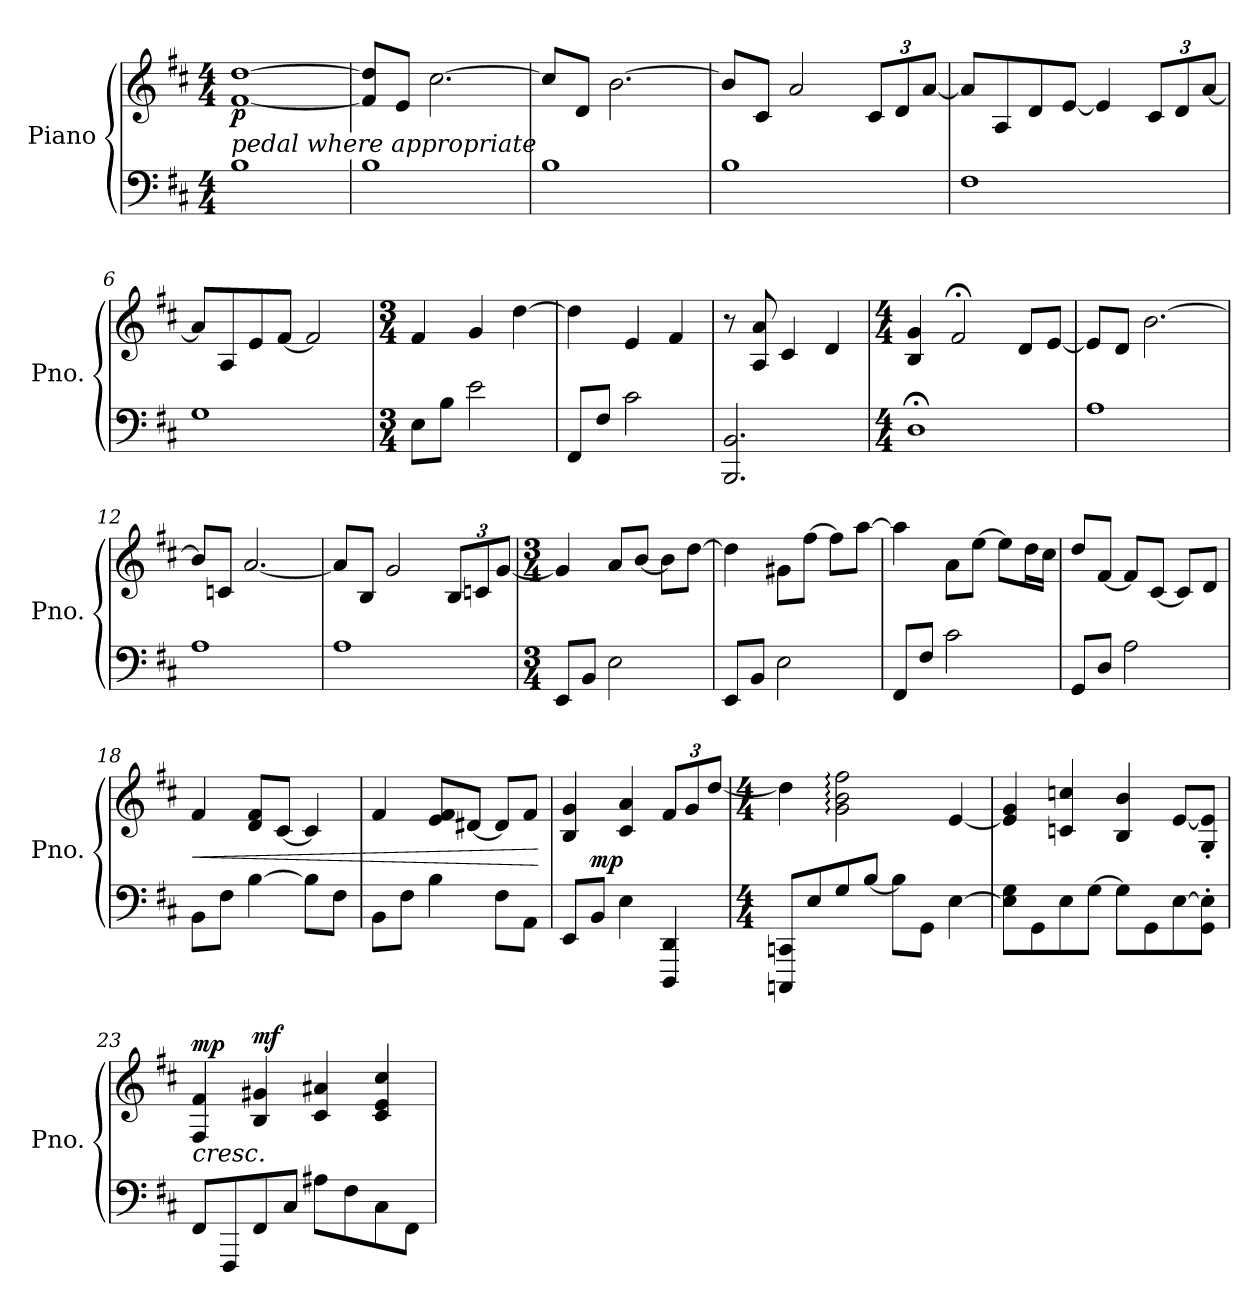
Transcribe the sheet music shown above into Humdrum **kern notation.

**kern	**kern	**dynam
*part1	*part1	*part1
*staff2	*staff1	*staff1/2
*I"Piano	*	*
*I'Pno.	*	*
*clefF4	*clefG2	*
*k[f#c#]	*k[f#c#]	*
*M4/4	*M4/4	*
*MM72	*MM72	*
=1	=1	=1
!LO:TX:a:i:t=pedal where appropriate	!	!
!	!	!LO:DY:b
1B	[1f# [1dd	p
=2	=2	=2
1B	8f#/] 8dd/]L	.
.	8e/J	.
.	[2.cc#\	.
=3	=3	=3
1B	8cc#/L]	.
.	8d/J	.
.	[2.b\	.
=4	=4	=4
1B	8b/L]	.
.	8c#/J	.
.	2a/	.
*	*Xbrackettup	*
.	12c#/L	.
.	12d/	.
.	[12a/J	.
=5	=5	=5
1F#	8a/L]	.
.	8A/	.
.	8d/	.
.	[8e/J	.
.	4e/]	.
.	12c#/L	.
.	12d/	.
.	[12a/J	.
=6	=6	=6
1G	8a/L]	.
.	8A/	.
.	8e/	.
.	[8f#/J	.
.	2f#/]	.
!!LO:LB:g=z
=7	=7	=7
*M3/4	*M3/4	*
8E\L	4f#/	.
8B\J	.	.
2e\	4g/	.
.	[4dd\	.
=8	=8	=8
8FF#/L	4dd\]	.
8F#/J	.	.
2c#\	4e/	.
.	4f#/	.
=9	=9	=9
2.BBB/ 2.BB/	8r	.
.	8A/ 8a/	.
.	4c#/	.
.	4d/	.
=10	=10	=10
*M4/4	*M4/4	*
1D;<	4B/ 4g/	.
*	*MM50	*
.	2f#;</	.
*	*MM72	*
.	8d/L	.
.	[8e/J	.
=11	=11	=11
1A	8e/L]	.
.	8d/J	.
.	[2.b\	.
=12	=12	=12
1A	8b/L]	.
.	8cn/J	.
.	[2.a/	.
=13	=13	=13
1A	8a/L]	.
.	8B/J	.
.	2g/	.
.	12B/L	.
.	12cn/	.
.	[12g/J	.
!!LO:LB:g=z
=14	=14	=14
*M3/4	*M3/4	*
8EE/L	4g/]	.
8BB/J	.	.
2E\	8a/L	.
.	[8b/J	.
.	8b\L]	.
.	[8dd\J	.
=15	=15	=15
8EE/L	4dd\]	.
8BB/J	.	.
2E\	8g#X\L	.
.	[8ff#\J	.
.	8ff#\L]	.
.	[8aa\J	.
=16	=16	=16
8FF#/L	4aa\]	.
8F#/J	.	.
2c#\	8a\L	.
.	[8ee\J	.
.	8ee\L]	.
.	16dd\L	.
.	16cc#\JJ	.
=17	=17	=17
8GG/L	8dd/L	.
8D/J	[8f#/J	.
2A\	8f#/L]	.
.	[8c#/J	.
.	8c#/L]	.
.	8d/J	.
=18	=18	=18
!	!	!LO:HP:b
8BB\L	4f#/	<
8F#\J	.	.
[4B\	8d/ 8f#/L	.
.	[8c#/J	.
8B\L]	4c#/]	.
8F#\J	.	.
=19	=19	=19
8BB\L	4f#/	.
8F#\J	.	.
4B\	8e/ 8f#/L	.
.	[8d#X/J	.
8F#\L	8d#/L]	.
8AA\J	8f#/J	.
.	.	[
!!LO:LB:g=z
=20	=20	=20
8EE/L	4B/ 4g/	.
!	!	!LO:DY:a=2
8BB/J	.	mp
4E\	4c#/ 4a/	.
4DDD/ 4DD/	12f#/L	.
.	12g/	.
.	[12dd/J	.
=21	=21	=21
*M4/4	*M4/4	*
8CCCn/ 8CCn/L	4dd\]	.
8E/	.	.
8G/	2g\: 2b\: 2ff#\:	.
[8B/J	.	.
8B\L]	.	.
8GG\J	.	.
[4E\	[4e/	.
=22	=22	=22
8E\] 8G\L	4e/] 4g/	.
8GG\	.	.
8E\	4cn/ 4ccn/	.
[8G\J	.	.
8G\L]	4B/ 4b/	.
8GG\	.	.
[8E\	[8e/L	.
8GG\' 8E\]'J	8G/' 8e/]'J	.
=23	=23	=23
!	!	!LO:HP:b
!	!	!LO:DY:n=1:a
8FF#/L	4F#/ 4f#/	< mp
8FFF#/	.	.
!	!	!LO:DY:n=2:a
8FF#/	4B/ 4g#X/	mf
8C#/J	.	.
8A#X\L	4c#/ 4a#X/	.
8F#\	.	.
8C#\	4c#/ 4e/ 4cc#/	.
8FF#\J	.	.
.	.	[
=	=	=
*-	*-	*-
